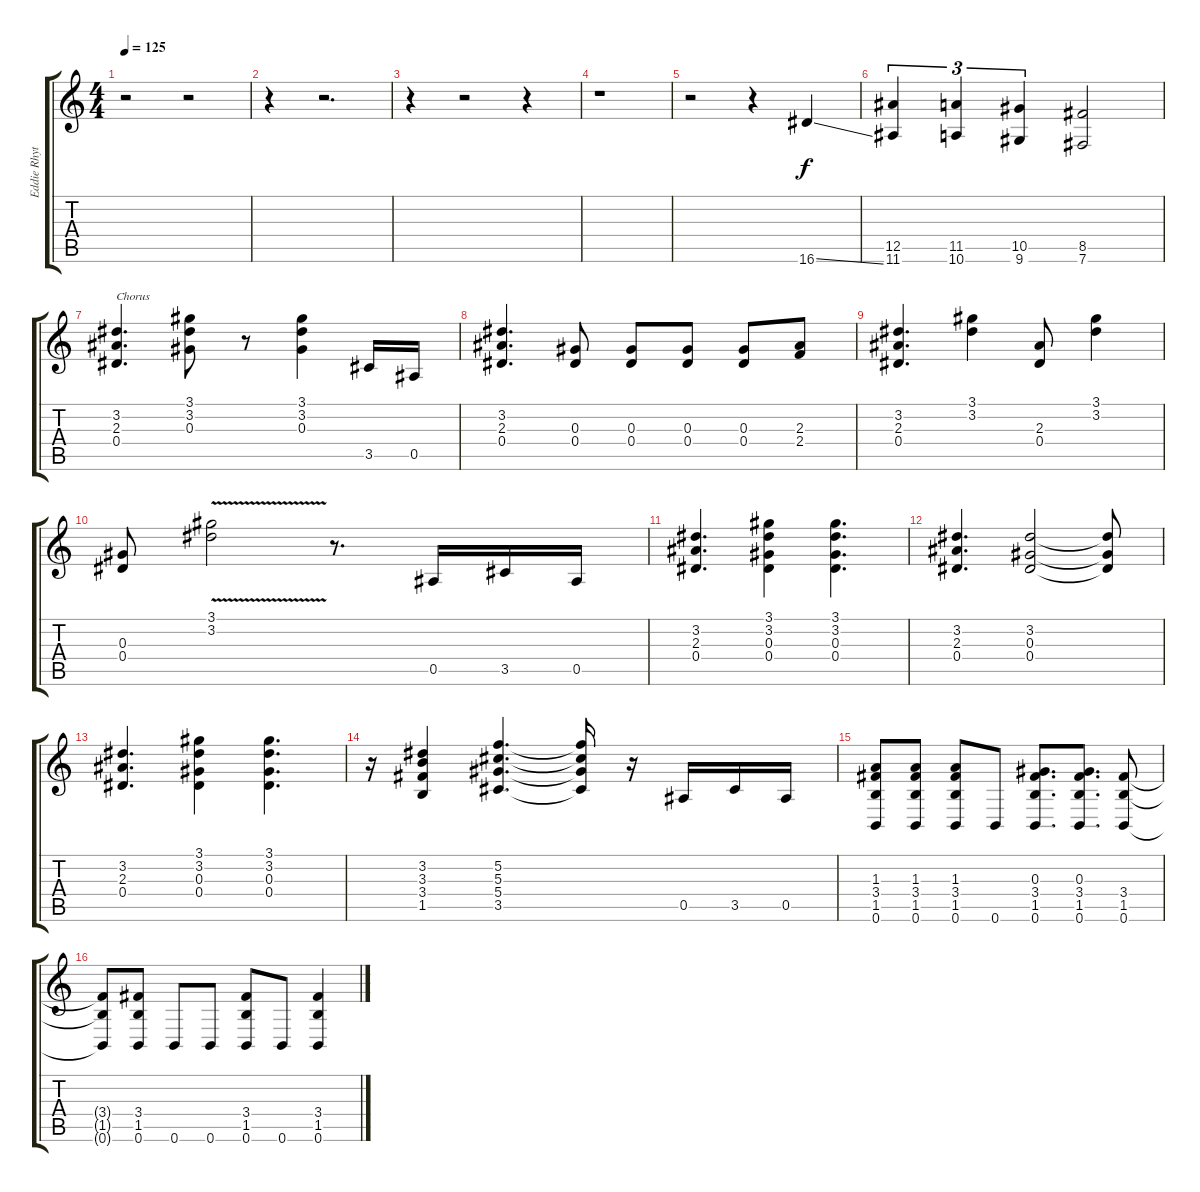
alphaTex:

\track ("Eddie Rhythm" "Eddie Rhyt") {instrument distortionguitar}
\staff {score tabs}
\tuning (F4 C4 Ab3 Eb3 Bb2 B1) {hide}
\ts (4 4)
\tempo 125
\clef g2
\ks c
r.2{dy f} r.2 |
r.4 r.2{d} |
r.4 r.2 r.4 |
r.1 |
r.2 r.4 16.6{ss}.4 |
(12.5 11.6).4{tu (3 2)} (11.5 10.6).4{tu (3 2)} (10.5 9.6).4{tu (3 2)} (8.5 7.6).2 |
(3.2 2.3 0.4).4{d txt "Chorus"} (3.1 3.2 0.3).8 r.8 (3.1 3.2 0.3).4 3.5.16 0.5.16 |
(3.2 2.3 0.4).4{d} (0.3 0.4).8 (0.3 0.4).8 (0.3 0.4).8 (0.3 0.4).8 (2.3 2.4).8 |
(3.2 2.3 0.4).4{d} (3.1 3.2).4 (2.3 0.4).8 (3.1 3.2).4 |
(0.3 0.4).8 (3.1{v} 3.2{v}).2 r.8{d} 0.5.16 3.5.16 0.5.16 |
(3.2 2.3 0.4).4{d} (3.1 3.2 0.3 0.4).4 (3.1 3.2 0.3 0.4).4{d} |
(3.2 2.3 0.4).4{d} (3.2 0.3 0.4).2 (3.2{t} 0.3{t} 0.4{t}).8 |
(3.2 2.3 0.4).4{d} (3.1 3.2 0.3 0.4).4 (3.1 3.2 0.3 0.4).4{d} |
r.16 (3.2 3.3 3.4 1.5).4 (5.2 5.3 5.4 3.5).4{d} (5.2{t} 5.3{t} 5.4{t} 3.5{t}).16 r.16 0.5.16 3.5.16 0.5.16 |
(1.3 3.4 1.5 0.6).8 (1.3 3.4 1.5 0.6).8 (1.3 3.4 1.5 0.6).8 0.6.8 (0.3 3.4 1.5 0.6).8{d} (0.3 3.4 1.5 0.6).8{d} (3.4 1.5 0.6).8 |
(3.4{t} 1.5{t} 0.6{t}).8 (3.4 1.5 0.6).8 0.6.8 0.6.8 (3.4 1.5 0.6).8 0.6.8 (3.4 1.5 0.6).4
